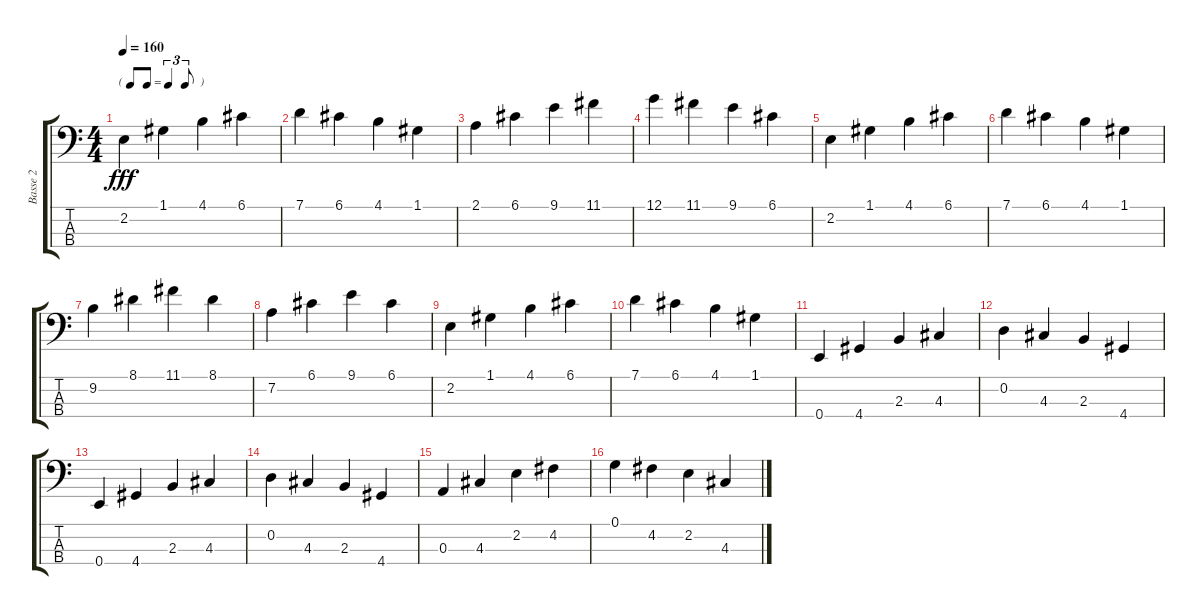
\track ("Basse 2" "Basse 2") {instrument electricbasspick}
\staff {score tabs}
\tuning (G2 D2 A1 E1) {hide}
\ts (4 4)
\tf triplet8th
\tempo 160
\clef f4
\ks c
2.2.4{dy fff} 1.1.4 4.1.4 6.1.4 |
7.1.4 6.1.4 4.1.4 1.1.4 |
2.1.4 6.1.4 9.1.4 11.1.4 |
12.1.4 11.1.4 9.1.4 6.1.4 |
2.2.4 1.1.4 4.1.4 6.1.4 |
7.1.4 6.1.4 4.1.4 1.1.4 |
9.2.4 8.1.4 11.1.4 8.1.4 |
7.2.4 6.1.4 9.1.4 6.1.4 |
2.2.4 1.1.4 4.1.4 6.1.4 |
7.1.4 6.1.4 4.1.4 1.1.4 |
0.4.4 4.4.4 2.3.4 4.3.4 |
0.2.4 4.3.4 2.3.4 4.4.4 |
0.4.4 4.4.4 2.3.4 4.3.4 |
0.2.4 4.3.4 2.3.4 4.4.4 |
0.3.4 4.3.4 2.2.4 4.2.4 |
0.1.4 4.2.4 2.2.4 4.3.4
